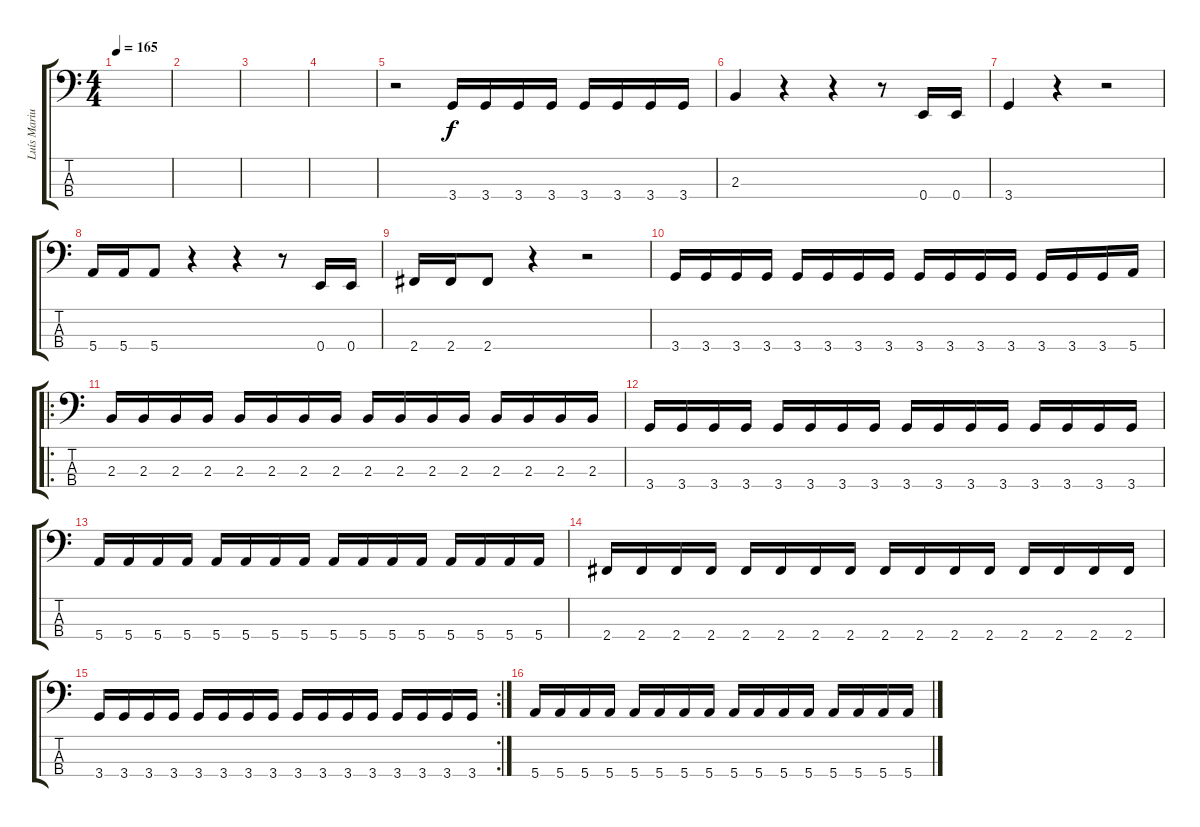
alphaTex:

\track ("Luís Mariutti" "Luís Mariu") {instrument electricbassfinger}
\staff {score tabs}
\tuning (G2 D2 A1 E1) {hide}
\ts (4 4)
\tempo 165
\clef f4
\ks c
|
|
|
|
r.2 3.4.16 3.4.16 3.4.16 3.4.16 3.4.16 3.4.16 3.4.16 3.4.16 |
2.3.4 r.4 r.4 r.8 0.4.16 0.4.16 |
3.4.4 r.4 r.2 |
5.4.16 5.4.16 5.4.8 r.4 r.4 r.8 0.4.16 0.4.16 |
2.4.16 2.4.16 2.4.8 r.4 r.2 |
3.4.16 3.4.16 3.4.16 3.4.16 3.4.16 3.4.16 3.4.16 3.4.16 3.4.16 3.4.16 3.4.16 3.4.16 3.4.16 3.4.16 3.4.16 5.4.16 |
\ro
2.3.16 2.3.16 2.3.16 2.3.16 2.3.16 2.3.16 2.3.16 2.3.16 2.3.16 2.3.16 2.3.16 2.3.16 2.3.16 2.3.16 2.3.16 2.3.16 |
3.4.16 3.4.16 3.4.16 3.4.16 3.4.16 3.4.16 3.4.16 3.4.16 3.4.16 3.4.16 3.4.16 3.4.16 3.4.16 3.4.16 3.4.16 3.4.16 |
5.4.16 5.4.16 5.4.16 5.4.16 5.4.16 5.4.16 5.4.16 5.4.16 5.4.16 5.4.16 5.4.16 5.4.16 5.4.16 5.4.16 5.4.16 5.4.16 |
2.4.16 2.4.16 2.4.16 2.4.16 2.4.16 2.4.16 2.4.16 2.4.16 2.4.16 2.4.16 2.4.16 2.4.16 2.4.16 2.4.16 2.4.16 2.4.16 |
\rc 2
3.4.16 3.4.16 3.4.16 3.4.16 3.4.16 3.4.16 3.4.16 3.4.16 3.4.16 3.4.16 3.4.16 3.4.16 3.4.16 3.4.16 3.4.16 3.4.16 |
5.4.16 5.4.16 5.4.16 5.4.16 5.4.16 5.4.16 5.4.16 5.4.16 5.4.16 5.4.16 5.4.16 5.4.16 5.4.16 5.4.16 5.4.16 5.4.16
